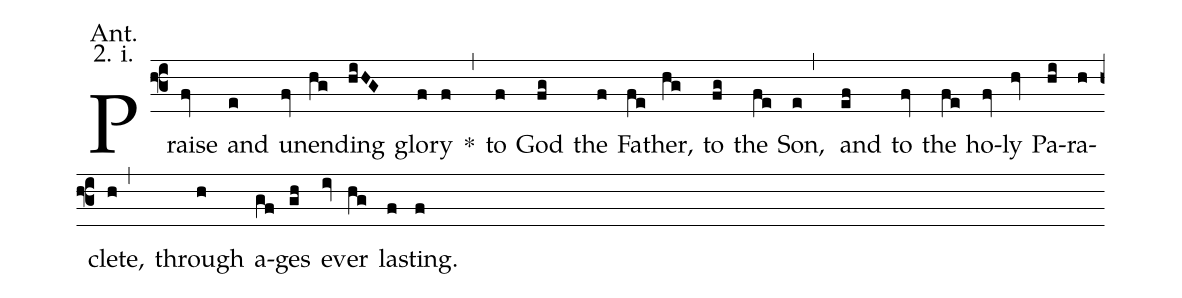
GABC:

annotation: Ant.;
annotation: 2. i.;
%%
(f3) Praise(fv) and(e) un(fv)end(hg)ing(hiHG) glo(f)ry(f) <sp>*</sp>(,) to(f) God(fg) the(f) Fa(fe)ther,(hg) to(fg) the(fe) Son,(e,) and(ef) to(fv) the(fe) ho(fv)ly(hv) Pa(hi)ra(h)clete,(h,) through(h) a(gf)ges(gh) ev(iv)er(hg) last(f)ing.(f)
